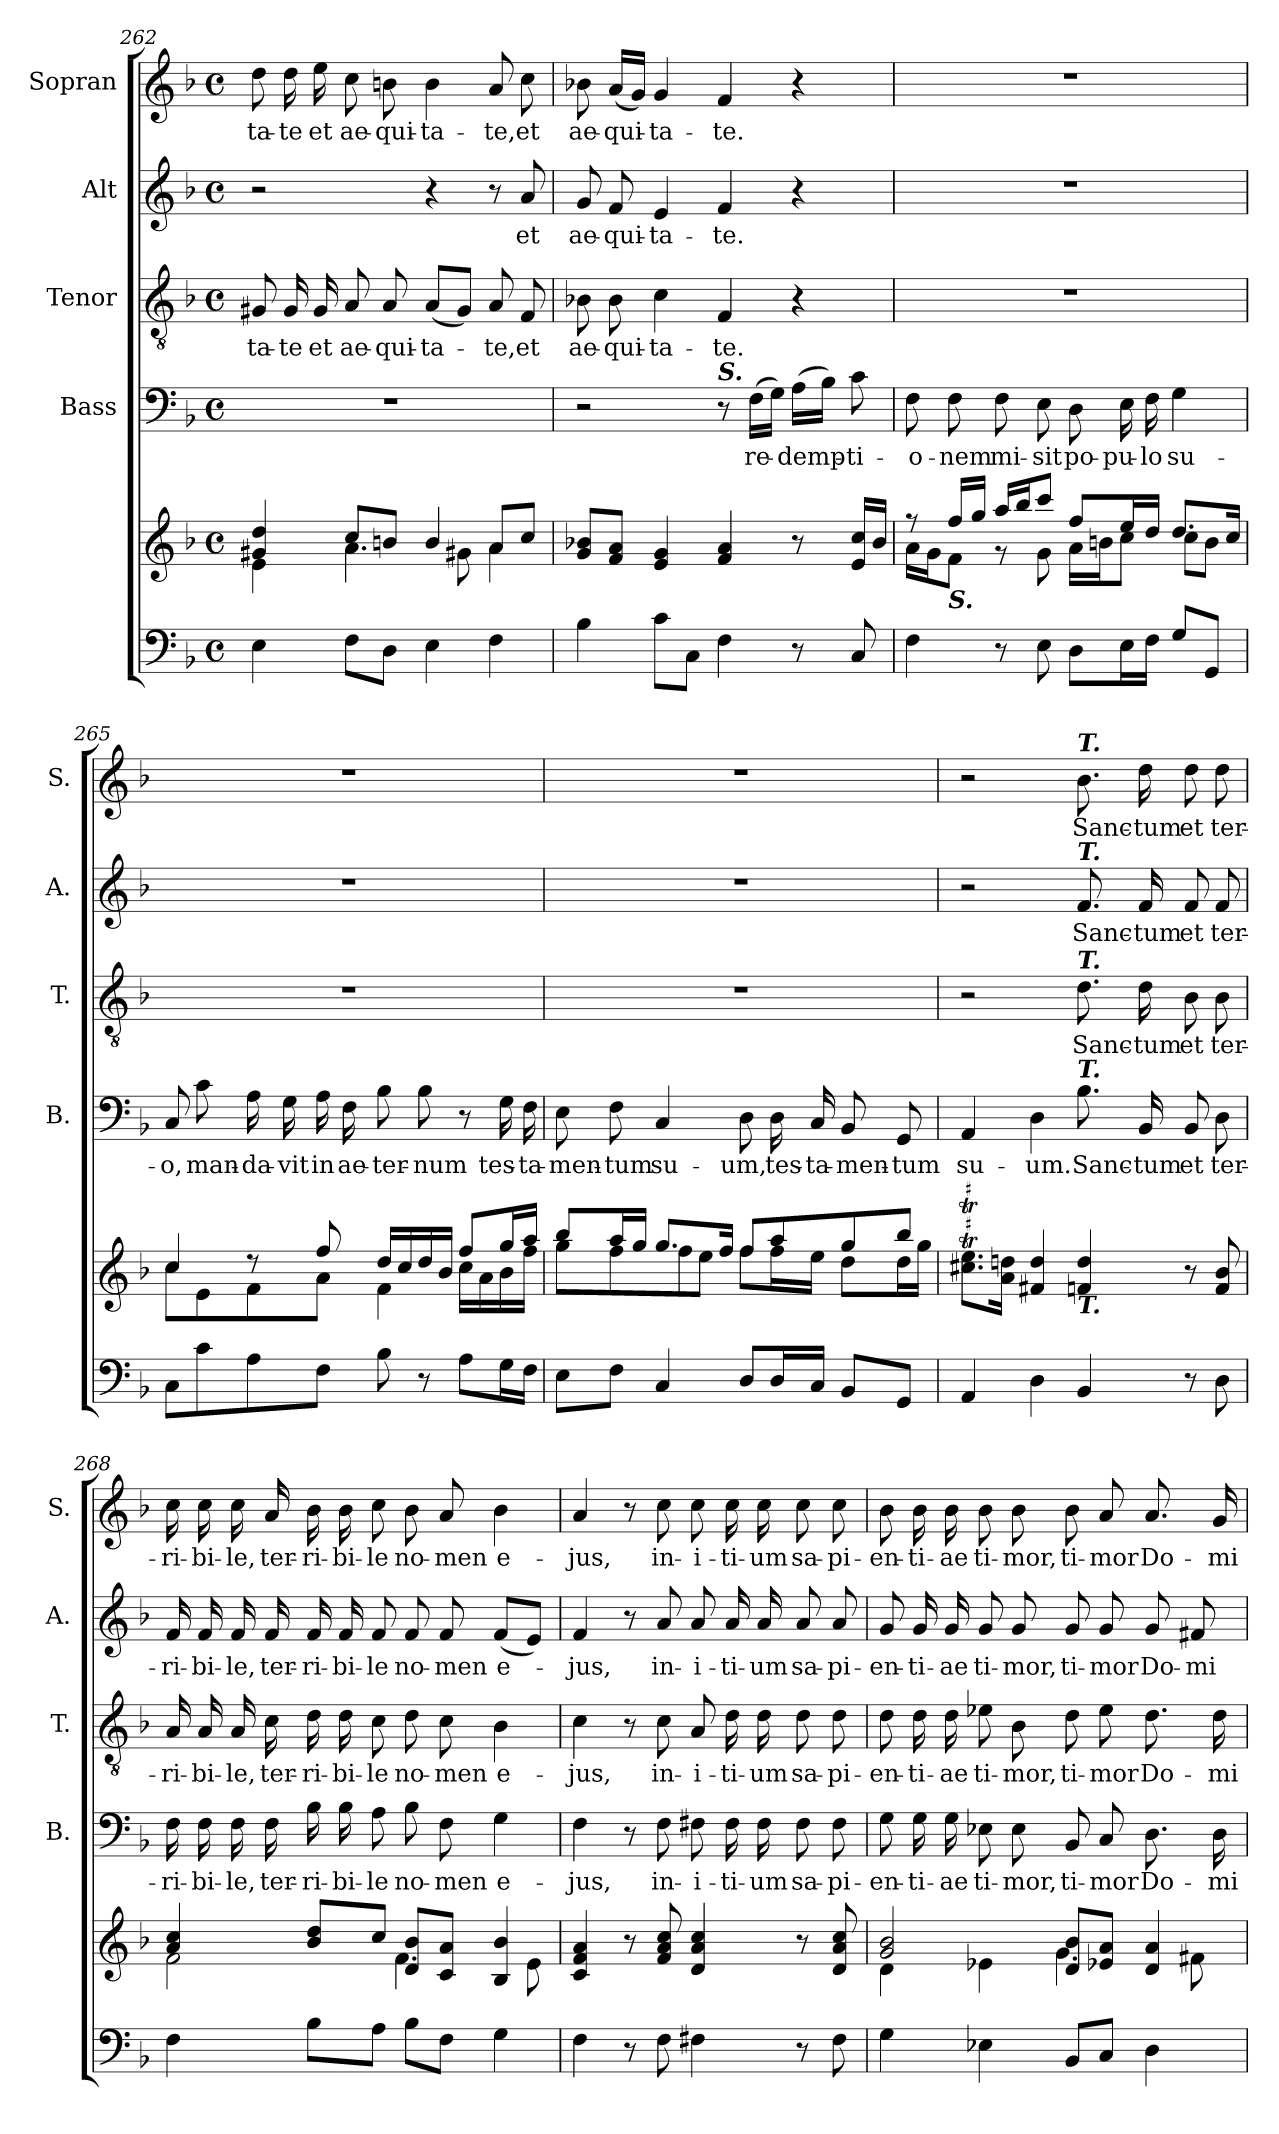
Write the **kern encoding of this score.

**kern	**kern	**kern	**text	**kern	**text	**kern	**text	**kern	**text
*part5	*part5	*part4	*part4	*part3	*part3	*part2	*part2	*part1	*part1
*staff6	*staff5	*staff4	*staff4	*staff3	*staff3	*staff2	*staff2	*staff1	*staff1
*	*	*I"Bass	*	*I"Tenor	*	*I"Alt	*	*I"Sopran	*
*	*	*I'B.	*	*I'T.	*	*I'A.	*	*I'S.	*
!!LO:PB:g=z
*clefF4	*clefG2	*clefF4	*	*clefGv2	*	*clefG2	*	*clefG2	*
*k[b-]	*k[b-]	*k[b-]	*	*k[b-]	*	*k[b-]	*	*k[b-]	*
*F:	*F:	*F:	*	*F:	*	*F:	*	*F:	*
*M4/4	*M4/4	*M4/4	*	*M4/4	*	*M4/4	*	*M4/4	*
*met(c)	*met(c)	*met(c)	*	*met(c)	*	*met(c)	*	*met(c)	*
=262	=262	=262	=262	=262	=262	=262	=262	=262	=262
*	*^	*	*	*	*	*	*	*	*
!	!	!	!	!	!	!LO:LY:b	!	!	!	!LO:LY:b
4E\	4g#X/ 4dd/	4e\	1r	.	8G#X/	-ta-	2r	.	8dd\	-ta-
!	!	!	!	!	!	!LO:LY:b	!	!	!	!LO:LY:b
.	.	.	.	.	16G#/	-te	.	.	16dd\	-te
!	!	!	!	!	!	!LO:LY:b	!	!	!	!LO:LY:b
.	.	.	.	.	16G#/	et	.	.	16ee\	et
!	!	!	!	!	!	!LO:LY:b	!	!	!	!LO:LY:b
8F\L	8cc/L	4.a\	.	.	8A/	ae-	.	.	8cc\	ae-
!	!	!	!	!	!	!LO:LY:b	!	!	!	!LO:LY:b
8D\J	8bn/J	.	.	.	8A/	-qui-	.	.	8bn\	-qui-
!	!	!	!	!	!	!LO:LY:b	!	!	!	!LO:LY:b
4E\	4b/	.	.	.	(<8A/L	-ta-	4r	.	4b\	-ta-
.	.	8g#X\	.	.	8G#/J)	.	.	.	.	.
!	!	!	!	!	!	!LO:LY:b	!	!	!	!LO:LY:b
4F\	8a/L	4a\	.	.	8A/	-te,	8r	.	8a/	-te,
!	!	!	!	!	!	!LO:LY:b	!	!LO:LY:b	!	!LO:LY:b
.	8cc/J	.	.	.	8F/	et	8a/	et	8cc\	et
*	*v	*v	*	*	*	*	*	*	*	*
=263	=263	=263	=263	=263	=263	=263	=263	=263	=263
!	!	!	!	!	!LO:LY:b	!	!LO:LY:b	!	!LO:LY:b
4B-\	8g/ 8b-X/L	2r	.	8B-X\	ae-	8g/	ae-	8b-X\	ae-
!	!	!	!	!	!LO:LY:b	!	!LO:LY:b	!	!LO:LY:b
.	8f/ 8a/J	.	.	8B-\	-qui-	8f/	-qui-	(<16a/LL	-qui-
.	.	.	.	.	.	.	.	16g/JJ)	.
!	!	!	!	!	!LO:LY:b	!	!LO:LY:b	!	!LO:LY:b
8c\L	4e/ 4g/	.	.	4c\	-ta-	4e/	-ta-	4g/	-ta-
8C\J	.	.	.	.	.	.	.	.	.
!	!	!LO:TX:a:Bi:t=S.	!	!	!	!	!	!	!
!	!	!	!	!	!LO:LY:b	!	!LO:LY:b	!	!LO:LY:b
4F\	4f/ 4a/	8r	.	4F/	-te.	4f/	-te.	4f/	-te.
!	!	!	!LO:LY:b	!	!	!	!	!	!
.	.	(>16F\LL	re-	.	.	.	.	.	.
.	.	16G\JJ)	.	.	.	.	.	.	.
!	!	!	!LO:LY:b	!	!	!	!	!	!
8r	8r	(>16A\LL	-demp-	4r	.	4r	.	4r	.
.	.	16B-\JJ)	.	.	.	.	.	.	.
!	!	!	!LO:LY:b	!	!	!	!	!	!
8C/	16e/ 16cc/LL	8c\	-ti-	.	.	.	.	.	.
.	16b-/JJ	.	.	.	.	.	.	.	.
=264	=264	=264	=264	=264	=264	=264	=264	=264	=264
*	*^	*	*	*	*	*	*	*	*
!	!	!	!	!LO:LY:b	!	!	!	!	!	!
4F\	8ree	16a\LL	8F\	-o-	1r	.	1r	.	1r	.
.	.	16g\J	.	.	.	.	.	.	.	.
!	!LO:TX:b:Bi:t=S.	!	!	!	!	!	!	!	!	!
!	!	!	!	!LO:LY:b	!	!	!	!	!	!
.	16ff/LL	8f\J	8F\	-nem	.	.	.	.	.	.
.	16gg/JJ	.	.	.	.	.	.	.	.	.
!	!	!	!	!LO:LY:b	!	!	!	!	!	!
8r	16aa/LL	8rf	8F\	mi-	.	.	.	.	.	.
.	16bb-/J	.	.	.	.	.	.	.	.	.
!	!	!	!	!LO:LY:b	!	!	!	!	!	!
8E\	8ccc/J	8g\	8E\	-sit	.	.	.	.	.	.
!	!	!	!	!LO:LY:b	!	!	!	!	!	!
8D\L	8ff/L	16a\LL	8D\	po-	.	.	.	.	.	.
.	.	16bn\J	.	.	.	.	.	.	.	.
!	!	!	!	!LO:LY:b	!	!	!	!	!	!
16E\L	16ee/L	8cc\J	16E\	-pu-	.	.	.	.	.	.
!	!	!	!	!LO:LY:b	!	!	!	!	!	!
16F\JJ	16dd/JJ	.	16F\	-lo	.	.	.	.	.	.
!	!	!	!	!LO:LY:b	!	!	!	!	!	!
8G/L	8.dd/L	8cc\L	4G\	su-	.	.	.	.	.	.
8GG/J	.	8b\J	.	.	.	.	.	.	.	.
.	16cc/Jk	.	.	.	.	.	.	.	.	.
!!LO:LB:g=z
=265	=265	=265	=265	=265	=265	=265	=265	=265	=265	=265
!	!	!	!	!LO:LY:b	!	!	!	!	!	!
8C\L	4cc/	8cc\L	8C/	-o,	1r	.	1r	.	1r	.
!	!	!	!	!LO:LY:b	!	!	!	!	!	!
8c\	.	8e\	8c\	man-	.	.	.	.	.	.
!	!	!	!	!LO:LY:b	!	!	!	!	!	!
8A\	8rdd	8f\	16A\	-da-	.	.	.	.	.	.
!	!	!	!	!LO:LY:b	!	!	!	!	!	!
.	.	.	16G\	-vit	.	.	.	.	.	.
!	!	!	!	!LO:LY:b	!	!	!	!	!	!
8F\J	8ff/	8a\J	16A\	in	.	.	.	.	.	.
!	!	!	!	!LO:LY:b	!	!	!	!	!	!
.	.	.	16F\	ae-	.	.	.	.	.	.
!	!	!	!	!LO:LY:b	!	!	!	!	!	!
8B-\	16dd/LL	4f\	8B-\	-ter-	.	.	.	.	.	.
.	16cc/	.	.	.	.	.	.	.	.	.
!	!	!	!	!LO:LY:b	!	!	!	!	!	!
8r	16dd/	.	8B-\	-num	.	.	.	.	.	.
.	16b-/JJ	.	.	.	.	.	.	.	.	.
8A\L	8ff/L	16cc\LL	8r	.	.	.	.	.	.	.
.	.	16a\	.	.	.	.	.	.	.	.
!	!	!	!	!LO:LY:b	!	!	!	!	!	!
16G\L	16gg/L	16b-\	16G\	tes-	.	.	.	.	.	.
!	!	!	!	!LO:LY:b	!	!	!	!	!	!
16F\JJ	16aa/JJ	16ff\JJ	16F\	-ta-	.	.	.	.	.	.
=266	=266	=266	=266	=266	=266	=266	=266	=266	=266	=266
!	!	!	!	!LO:LY:b	!	!	!	!	!	!
8E\L	8bb-/L	8gg\L	8E\	-men-	1r	.	1r	.	1r	.
!	!	!	!	!LO:LY:b	!	!	!	!	!	!
8F\J	16aa/L	8ff\	8F\	-tum	.	.	.	.	.	.
.	16gg/JJ	.	.	.	.	.	.	.	.	.
!	!	!	!	!LO:LY:b	!	!	!	!	!	!
4C/	8.gg/L	8ff\	4C/	su-	.	.	.	.	.	.
.	.	8ee\J	.	.	.	.	.	.	.	.
.	16ff/Jk	.	.	.	.	.	.	.	.	.
!	!	!	!	!LO:LY:b	!	!	!	!	!	!
8D/L	8ff/L	8ff\L	8D\	-um,	.	.	.	.	.	.
!	!	!	!	!LO:LY:b	!	!	!	!	!	!
16D/L	8aa/	16ff\L	16D\	tes-	.	.	.	.	.	.
!	!	!	!	!LO:LY:b	!	!	!	!	!	!
16C/JJ	.	16ee\JJ	16C/	-ta-	.	.	.	.	.	.
!	!	!	!	!LO:LY:b	!	!	!	!	!	!
8BB-/L	8gg/	8dd\L	8BB-/	-men-	.	.	.	.	.	.
!	!	!	!	!LO:LY:b	!	!	!	!	!	!
8GG/J	8bb-/J	16dd\L	8GG/	-tum	.	.	.	.	.	.
.	.	16gg\JJ	.	.	.	.	.	.	.	.
=267	=267	=267	=267	=267	=267	=267	=267	=267	=267	=267
!	!	!	!	!LO:LY:b	!	!	!	!	!	!
*	*v	*v	*	*	*	*	*	*	*	*
4AA/	8.cc#X\T 8.ee\TL	4AA/	su-	2r	.	2r	.	2r	.
.	16a\ 16dd\Jk	.	.	.	.	.	.	.	.
!	!	!	!LO:LY:b	!	!	!	!	!	!
4D\	4f#X/ 4dd/	4D\	-um.	.	.	.	.	.	.
!	!	!	!	!	!	!	!	!LO:TX:a:Bi:t=T.	!
!	!	!	!	!	!	!LO:TX:a:Bi:t=T.	!	!	!
!	!	!	!	!LO:TX:a:Bi:t=T.	!	!	!	!	!
!	!	!LO:TX:a:Bi:t=T.	!	!	!	!	!	!	!
!	!LO:TX:b:Bi:t=T.	!	!	!	!	!	!	!	!
!	!	!	!LO:LY:b	!	!LO:LY:b	!	!LO:LY:b	!	!LO:LY:b
4BB-/	4fn/ 4dd/	8.B-\	Sanc-	8.d\	Sanc-	8.f/	Sanc-	8.b-\	Sanc-
!	!	!	!LO:LY:b	!	!LO:LY:b	!	!LO:LY:b	!	!LO:LY:b
.	.	16BB-/	-tum	16d\	-tum	16f/	-tum	16dd\	-tum
!	!	!	!LO:LY:b	!	!LO:LY:b	!	!LO:LY:b	!	!LO:LY:b
8r	8r	8BB-/	et	8B-\	et	8f/	et	8dd\	et
!	!	!	!LO:LY:b	!	!LO:LY:b	!	!LO:LY:b	!	!LO:LY:b
8D\	8f/ 8b-/	8D\	ter-	8B-\	ter-	8f/	ter-	8dd\	ter-
!!LO:PB:g=z
=268	=268	=268	=268	=268	=268	=268	=268	=268	=268
*	*^	*	*	*	*	*	*	*	*
!	!	!	!	!LO:LY:b	!	!LO:LY:b	!	!LO:LY:b	!	!LO:LY:b
4F\	4a/ 4cc/	2f\	16F\	-ri-	16A/	-ri-	16f/	-ri-	16cc\	-ri-
!	!	!	!	!LO:LY:b	!	!LO:LY:b	!	!LO:LY:b	!	!LO:LY:b
.	.	.	16F\	-bi-	16A/	-bi-	16f/	-bi-	16cc\	-bi-
!	!	!	!	!LO:LY:b	!	!LO:LY:b	!	!LO:LY:b	!	!LO:LY:b
.	.	.	16F\	-le,	16A/	-le,	16f/	-le,	16cc\	-le,
!	!	!	!	!LO:LY:b	!	!LO:LY:b	!	!LO:LY:b	!	!LO:LY:b
.	.	.	16F\	ter-	16c\	ter-	16f/	ter-	16a/	ter-
!	!	!	!	!LO:LY:b	!	!LO:LY:b	!	!LO:LY:b	!	!LO:LY:b
8B-\L	8b-/ 8dd/L	.	16B-\	-ri-	16d\	-ri-	16f/	-ri-	16b-\	-ri-
!	!	!	!	!LO:LY:b	!	!LO:LY:b	!	!LO:LY:b	!	!LO:LY:b
.	.	.	16B-\	-bi-	16d\	-bi-	16f/	-bi-	16b-\	-bi-
!	!	!	!	!LO:LY:b	!	!LO:LY:b	!	!LO:LY:b	!	!LO:LY:b
8A\J	8cc/J	.	8A\	-le	8c\	-le	8f/	-le	8cc\	-le
!	!	!	!	!LO:LY:b	!	!LO:LY:b	!	!LO:LY:b	!	!LO:LY:b
8B-\L	8d/ 8b-/L	4.f\	8B-\	no-	8d\	no-	8f/	no-	8b-\	no-
!	!	!	!	!LO:LY:b	!	!LO:LY:b	!	!LO:LY:b	!	!LO:LY:b
8F\J	8c/ 8a/J	.	8F\	-men	8c\	-men	8f/	-men	8a/	-men
!	!	!	!	!LO:LY:b	!	!LO:LY:b	!	!LO:LY:b	!	!LO:LY:b
4G\	4B-/ 4b-/	.	4G\	e-	4B-\	e-	(<8f/L	e-	4b-\	e-
.	.	8e\	.	.	.	.	8e/J)	.	.	.
=269	=269	=269	=269	=269	=269	=269	=269	=269	=269	=269
!	!	!	!	!LO:LY:b	!	!LO:LY:b	!	!LO:LY:b	!	!LO:LY:b
*	*v	*v	*	*	*	*	*	*	*	*
4F\	4c/ 4f/ 4a/	4F\	-jus,	4c\	-jus,	4f/	-jus,	4a/	-jus,
8r	8r	8r	.	8r	.	8r	.	8r	.
!	!	!	!LO:LY:b	!	!LO:LY:b	!	!LO:LY:b	!	!LO:LY:b
8F\	8f/ 8a/ 8cc/	8F\	in-	8c\	in-	8a/	in-	8cc\	in-
!	!	!	!LO:LY:b	!	!LO:LY:b	!	!LO:LY:b	!	!LO:LY:b
4F#X\	4d/ 4a/ 4cc/	8F#X\	-i-	8A/	-i-	8a/	-i-	8cc\	-i-
!	!	!	!LO:LY:b	!	!LO:LY:b	!	!LO:LY:b	!	!LO:LY:b
.	.	16F#\	-ti-	16d\	-ti-	16a/	-ti-	16cc\	-ti-
!	!	!	!LO:LY:b	!	!LO:LY:b	!	!LO:LY:b	!	!LO:LY:b
.	.	16F#\	-um	16d\	-um	16a/	-um	16cc\	-um
!	!	!	!LO:LY:b	!	!LO:LY:b	!	!LO:LY:b	!	!LO:LY:b
8r	8r	8F#\	sa-	8d\	sa-	8a/	sa-	8cc\	sa-
!	!	!	!LO:LY:b	!	!LO:LY:b	!	!LO:LY:b	!	!LO:LY:b
8F#\	8d/ 8a/ 8cc/	8F#\	-pi-	8d\	-pi-	8a/	-pi-	8cc\	-pi-
!!LO:LB:g=z
=270	=270	=270	=270	=270	=270	=270	=270	=270	=270
*	*^	*	*	*	*	*	*	*	*
!	!	!	!	!LO:LY:b	!	!LO:LY:b	!	!LO:LY:b	!	!LO:LY:b
4G\	2g/ 2b-/	4d\	8G\	-en-	8d\	-en-	8g/	-en-	8b-\	-en-
!	!	!	!	!LO:LY:b	!	!LO:LY:b	!	!LO:LY:b	!	!LO:LY:b
.	.	.	16G\	-ti-	16d\	-ti-	16g/	-ti-	16b-\	-ti-
!	!	!	!	!LO:LY:b	!	!LO:LY:b	!	!LO:LY:b	!	!LO:LY:b
.	.	.	16G\	-ae	16d\	-ae	16g/	-ae	16b-\	-ae
!	!	!	!	!LO:LY:b	!	!LO:LY:b	!	!LO:LY:b	!	!LO:LY:b
4E-X\	.	4e-X\	8E-X\	ti-	8e-X\	ti-	8g/	ti-	8b-\	ti-
!	!	!	!	!LO:LY:b	!	!LO:LY:b	!	!LO:LY:b	!	!LO:LY:b
.	.	.	8E-\	-mor,	8B-\	-mor,	8g/	-mor,	8b-\	-mor,
!	!	!	!	!LO:LY:b	!	!LO:LY:b	!	!LO:LY:b	!	!LO:LY:b
8BB-/L	8d/ 8b-/L	4.g\	8BB-/	ti-	8d\	ti-	8g/	ti-	8b-\	ti-
!	!	!	!	!LO:LY:b	!	!LO:LY:b	!	!LO:LY:b	!	!LO:LY:b
8C/J	8e-X/ 8a/J	.	8C/	-mor	8e-\	-mor	8g/	-mor	8a/	-mor
!	!	!	!	!LO:LY:b	!	!LO:LY:b	!	!LO:LY:b	!	!LO:LY:b
4D\	4d/ 4a/	.	8.D\	Do-	8.d\	Do-	8g/	Do-	8.a/	Do-
!	!	!	!	!	!	!	!	!LO:LY:b	!	!
.	.	8f#X\	.	.	.	.	8f#X/	-mi-	.	.
!	!	!	!	!LO:LY:b	!	!LO:LY:b	!	!	!	!LO:LY:b
.	.	.	16D\	-mi-	16d\	-mi-	.	.	16g/	-mi-
*	*v	*v	*	*	*	*	*	*	*	*
=	=	=	=	=	=	=	=	=	=
*-	*-	*-	*-	*-	*-	*-	*-	*-	*-
